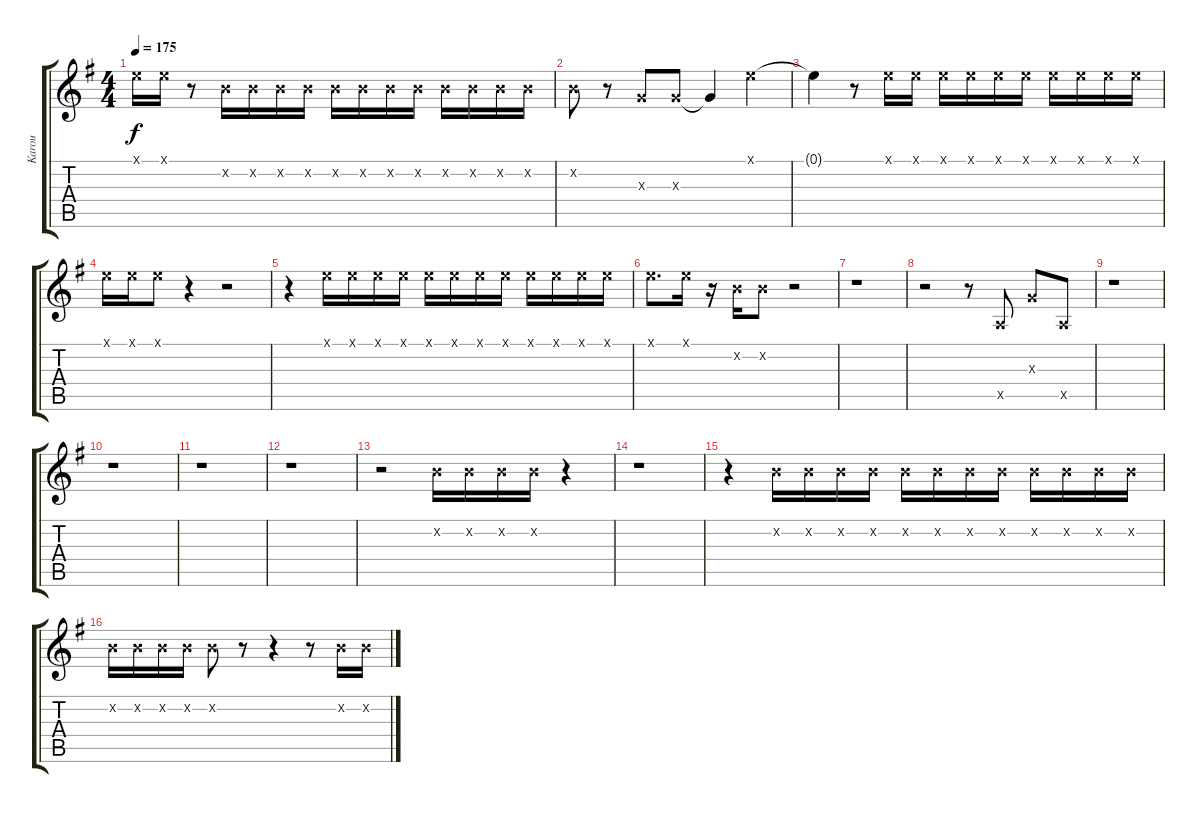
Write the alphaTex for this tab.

\track ("Karou" "Karou") {instrument overdrivenguitar}
\staff {score tabs}
\tuning (E4 B3 G3 D3 A2 E2) {hide}
\ts (4 4)
\tempo 175
\clef g2
\ks g
0.1{x}.16{dy f} 0.1{x}.16 r.8 0.2{x}.16 0.2{x}.16 0.2{x}.16 0.2{x}.16 0.2{x}.16 0.2{x}.16 0.2{x}.16 0.2{x}.16 0.2{x}.16 0.2{x}.16 0.2{x}.16 0.2{x}.16 |
0.2{x}.8 r.8 0.3{x}.8 0.3{x}.8 0.3{t}.4 0.1{x}.4 |
0.1{t}.4 r.8 0.1{x}.16 0.1{x}.16 0.1{x}.16 0.1{x}.16 0.1{x}.16 0.1{x}.16 0.1{x}.16 0.1{x}.16 0.1{x}.16 0.1{x}.16 |
0.1{x}.16 0.1{x}.16 0.1{x}.8 r.4 r.2 |
r.4 0.1{x}.16 0.1{x}.16 0.1{x}.16 0.1{x}.16 0.1{x}.16 0.1{x}.16 0.1{x}.16 0.1{x}.16 0.1{x}.16 0.1{x}.16 0.1{x}.16 0.1{x}.16 |
0.1{x}.8{d} 0.1{x}.16 r.16 0.2{x}.16 0.2{x}.8 r.2 |
r.1 |
r.2 r.8 0.5{x}.8 0.3{x}.8 0.5{x}.8 |
r.1 |
r.1 |
r.1 |
r.1 |
r.2 0.2{x}.16 0.2{x}.16 0.2{x}.16 0.2{x}.16 r.4 |
r.1 |
r.4 0.2{x}.16 0.2{x}.16 0.2{x}.16 0.2{x}.16 0.2{x}.16 0.2{x}.16 0.2{x}.16 0.2{x}.16 0.2{x}.16 0.2{x}.16 0.2{x}.16 0.2{x}.16 |
0.2{x}.16 0.2{x}.16 0.2{x}.16 0.2{x}.16 0.2{x}.8 r.8 r.4 r.8 0.2{x}.16 0.2{x}.16
